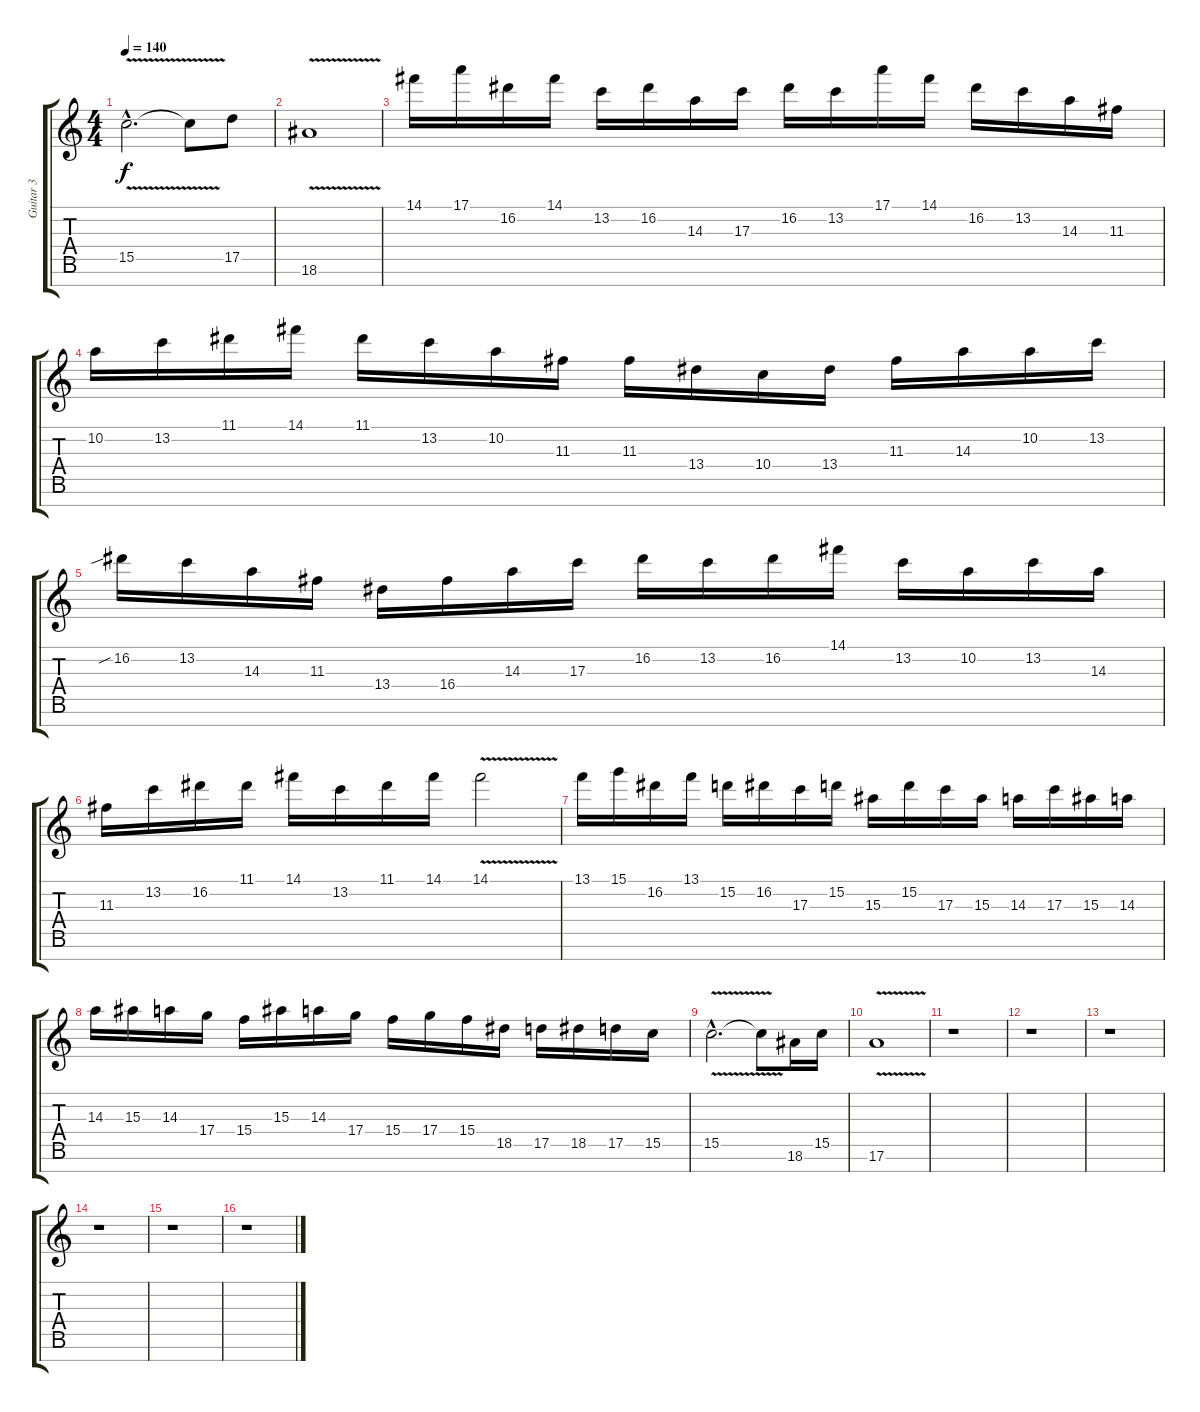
\track ("Guitar 3" "Guitar 3") {instrument distortionguitar}
\staff {score tabs}
\tuning (E4 B3 G3 D3 A2 E2 B1) {hide}
\ts (4 4)
\tempo 140
\clef g2
\ks c
15.5{v hac}.2{d dy f} 15.5{t}.8 17.5.8 |
18.6{v}.1 |
14.1.16 17.1.16 16.2.16 14.1.16 13.2.16 16.2.16 14.3.16 17.3.16 16.2.16 13.2.16 17.1.16 14.1.16 16.2.16 13.2.16 14.3.16 11.3.16 |
10.2.16 13.2.16 11.1.16 14.1.16 11.1.16 13.2.16 10.2.16 11.3.16 11.3.16 13.4.16 10.4.16 13.4.16 11.3.16 14.3.16 10.2.16 13.2.16 |
16.2{sib}.16 13.2.16 14.3.16 11.3.16 13.4.16 16.4.16 14.3.16 17.3.16 16.2.16 13.2.16 16.2.16 14.1.16 13.2.16 10.2.16 13.2.16 14.3.16 |
11.3.16 13.2.16 16.2.16 11.1.16 14.1.16 13.2.16 11.1.16 14.1.16 14.1{v}.2 |
13.1.16 15.1.16 16.2.16 13.1.16 15.2.16 16.2.16 17.3.16 15.2.16 15.3.16 15.2.16 17.3.16 15.3.16 14.3.16 17.3.16 15.3.16 14.3.16 |
14.3.16 15.3.16 14.3.16 17.4.16 15.4.16 15.3.16 14.3.16 17.4.16 15.4.16 17.4.16 15.4.16 18.5.16 17.5.16 18.5.16 17.5.16 15.5.16 |
15.5{v hac}.2{d} 15.5{t}.8 18.6.16 15.5.16 |
17.6{v}.1 |
\section ("" "")
r.1 |
r.1 |
r.1 |
r.1 |
r.1 |
r.1
